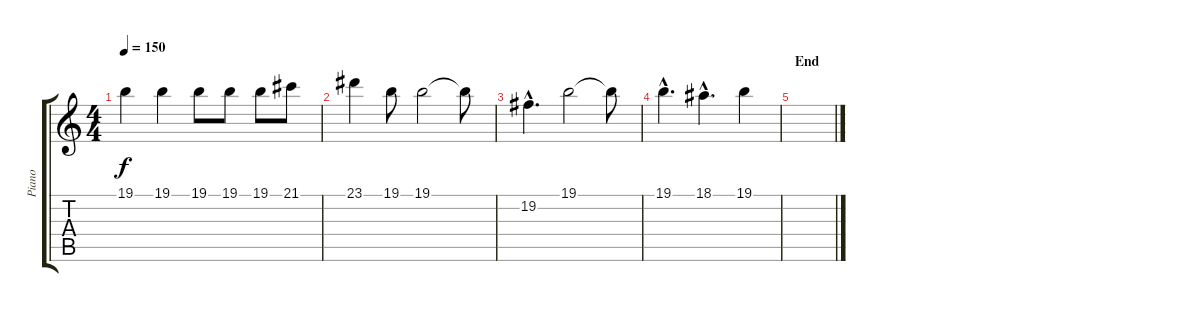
\track ("Piano" "Piano") {instrument lead2sawtooth}
\staff {score tabs}
\tuning (E4 B3 G3 D3 A2 E2) {hide}
\ts (4 4)
\tempo 150
\clef g2
\ks c
19.1.4{dy f} 19.1.4 19.1.8 19.1.8 19.1.8 21.1.8 |
23.1.4 19.1.8 19.1.2 19.1{t}.8 |
19.2{hac}.4{d} 19.1.2 19.1{t}.8 |
19.1{hac}.4{d} 18.1{hac}.4{d} 19.1.4 |
\section ("" "End")
